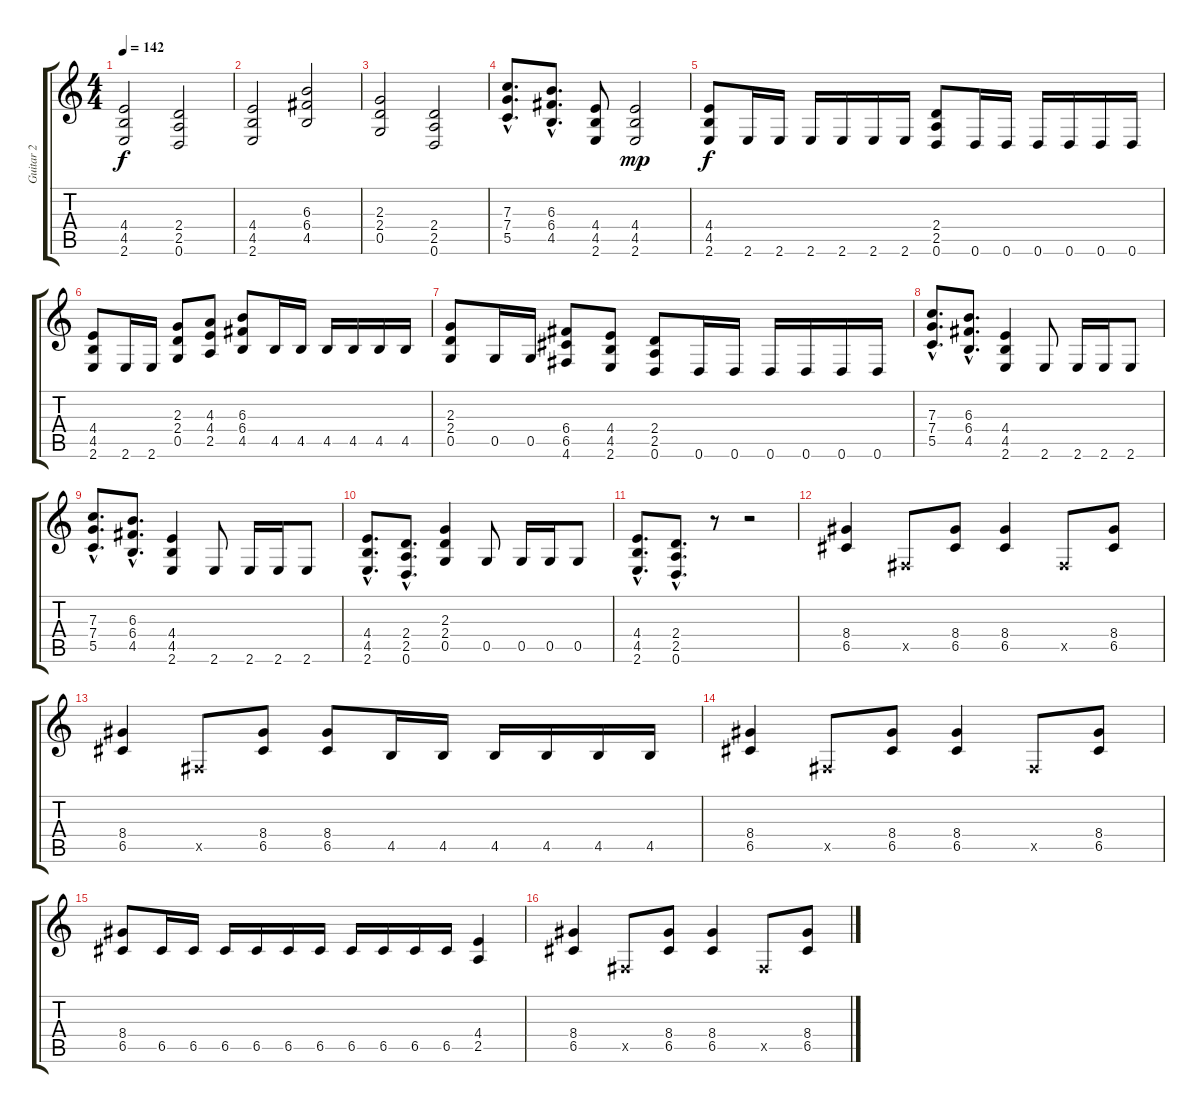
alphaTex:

\track ("Guitar 2" "Guitar 2") {instrument distortionguitar}
\staff {score tabs}
\tuning (D4 A3 F3 C3 G2 D2) {hide}
\ts (4 4)
\tempo 142
\clef g2
\ks c
(4.4 4.5 2.6).2{dy f} (2.4 2.5 0.6).2 |
(4.4 4.5 2.6).2 (6.3 6.4 4.5).2 |
(2.3 2.4 0.5).2 (2.4 2.5 0.6).2 |
(7.3{hac} 7.4{hac} 5.5{hac}).8{d} (6.3{hac} 6.4{hac} 4.5{hac}).8{d} (4.4 4.5 2.6).8 (4.4 4.5 2.6).2{dy mp} |
(4.4 4.5 2.6).8{dy f} 2.6.16 2.6.16 2.6.16 2.6.16 2.6.16 2.6.16 (2.4 2.5 0.6).8 0.6.16 0.6.16 0.6.16 0.6.16 0.6.16 0.6.16 |
(4.4 4.5 2.6).8 2.6.16 2.6.16 (2.3 2.4 0.5).8 (4.3 4.4 2.5).8 (6.3 6.4 4.5).8 4.5.16 4.5.16 4.5.16 4.5.16 4.5.16 4.5.16 |
(2.3 2.4 0.5).8 0.5.16 0.5.16 (6.4 6.5 4.6).8 (4.4 4.5 2.6).8 (2.4 2.5 0.6).8 0.6.16 0.6.16 0.6.16 0.6.16 0.6.16 0.6.16 |
(7.3{hac} 7.4{hac} 5.5{hac}).8{d} (6.3{hac} 6.4{hac} 4.5{hac}).8{d} (4.4 4.5 2.6).4 2.6.8 2.6.16 2.6.16 2.6.8 |
(7.3{hac} 7.4{hac} 5.5{hac}).8{d} (6.3{hac} 6.4{hac} 4.5{hac}).8{d} (4.4 4.5 2.6).4 2.6.8 2.6.16 2.6.16 2.6.8 |
(4.4{hac} 4.5{hac} 2.6{hac}).8{d} (2.4{hac} 2.5{hac} 0.6{hac}).8{d} (2.3 2.4 0.5).4 0.5.8 0.5.16 0.5.16 0.5.8 |
(4.4{hac} 4.5{hac} 2.6{hac}).8{d} (2.4{hac} 2.5{hac} 0.6{hac}).8{d} r.8 r.2 |
(8.4 6.5).4 -1.5{x}.8 (8.4 6.5).8 (8.4 6.5).4 -1.5{x}.8 (8.4 6.5).8 |
(8.4 6.5).4 -1.5{x}.8 (8.4 6.5).8 (8.4 6.5).8 4.5.16 4.5.16 4.5.16 4.5.16 4.5.16 4.5.16 |
(8.4 6.5).4 -1.5{x}.8 (8.4 6.5).8 (8.4 6.5).4 -1.5{x}.8 (8.4 6.5).8 |
(8.4 6.5).8 6.5.16 6.5.16 6.5.16 6.5.16 6.5.16 6.5.16 6.5.16 6.5.16 6.5.16 6.5.16 (4.4 2.5).4 |
(8.4 6.5).4 -1.5{x}.8 (8.4 6.5).8 (8.4 6.5).4 -1.5{x}.8 (8.4 6.5).8
